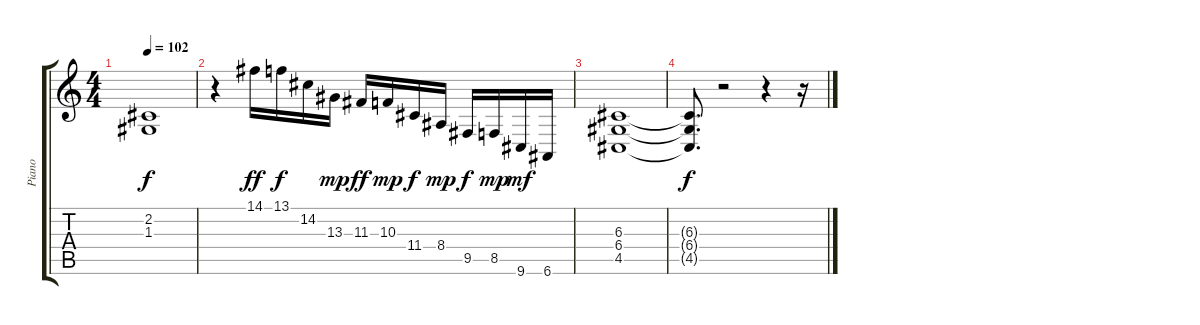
\track ("Piano" "Piano") {instrument acousticgrandpiano}
\staff {score tabs}
\tuning (E4 B3 G3 D3 A2 E2) {hide}
\ts (4 4)
\tempo 102
\clef g2
\ks c
(2.2{t} 1.3{t}).1{dy f} |
r.4 14.1.16{dy ff} 13.1.16{dy f} 14.2.16 13.3.16{dy mp} 11.3.16{dy ff} 10.3.16{dy mp} 11.4.16{dy f} 8.4.16{dy mp} 9.5.16{dy f} 8.5.16{dy mp} 9.6.16{dy mf} 6.6.16 |
(6.3 6.4 4.5).1 |
(6.3{t} 6.4{t} 4.5{t}).8{d dy f} r.2 r.4 r.16
